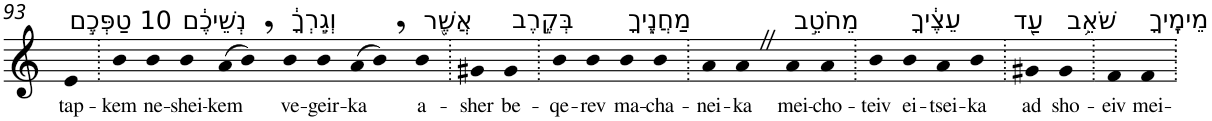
**kern	**text
*part1	*part1
*staff1	*staff1
*I"Piano	*
*I'Pno	*
!!LO:PB:g=z
*clefG2	*
*k[]	*
=93	=93
!LO:TX:a:t=10 טַפְּכֶ֣ם	!
!	!LO:LY:b
4e	tap-
=94.	=94.
!	!LO:LY:b
4b	-kem
!LO:TX:a:t=נְשֵׁיכֶ֔ם	!
!	!LO:LY:b
4b	ne-
!	!LO:LY:b
4b	-shei-
!	!LO:LY:b
(8a	-kem
8b,)	.
!LO:TX:a:t=וְגֵ֣רְךָ֔	!
!	!LO:LY:b
4b	ve-
!	!LO:LY:b
4b	-geir-
!	!LO:LY:b
(8a	-ka
8b,)	.
!LO:TX:a:t=אֲשֶׁ֖ר	!
!	!LO:LY:b
4b	a-
=95.	=95.
!	!LO:LY:b
4g#X	-sher
!LO:TX:a:t=בְּקֶ֣רֶב	!
!	!LO:LY:b
4g#	be-
=96.	=96.
!	!LO:LY:b
4b	-qe-
!	!LO:LY:b
4b	-rev
!LO:TX:a:t=מַחֲנֶ֑יךָ	!
!	!LO:LY:b
4b	ma-
!	!LO:LY:b
4b	-cha-
=97.	=97.
!	!LO:LY:b
4a	-nei-
!	!LO:LY:b
4aZ	-ka
!LO:TX:a:t=מֵחֹטֵ֣ב	!
!	!LO:LY:b
4a	mei-
!	!LO:LY:b
4a	-cho-
=98.	=98.
!	!LO:LY:b
4b	-teiv
!LO:TX:a:t=עֵצֶ֔יךָ	!
!	!LO:LY:b
4b	ei-
!	!LO:LY:b
4a	-tsei-
!	!LO:LY:b
4b	-ka
=99.	=99.
!LO:TX:a:t=עַ֖ד	!
!	!LO:LY:b
4g#X	ad
!LO:TX:a:t=שֹׁאֵ֥ב	!
!	!LO:LY:b
4g#	sho-
=100.	=100.
!	!LO:LY:b
4f	-eiv
!LO:TX:a:t=מֵימֶֽיךָ	!
!	!LO:LY:b
4f	mei-
=.	=.
*-	*-
